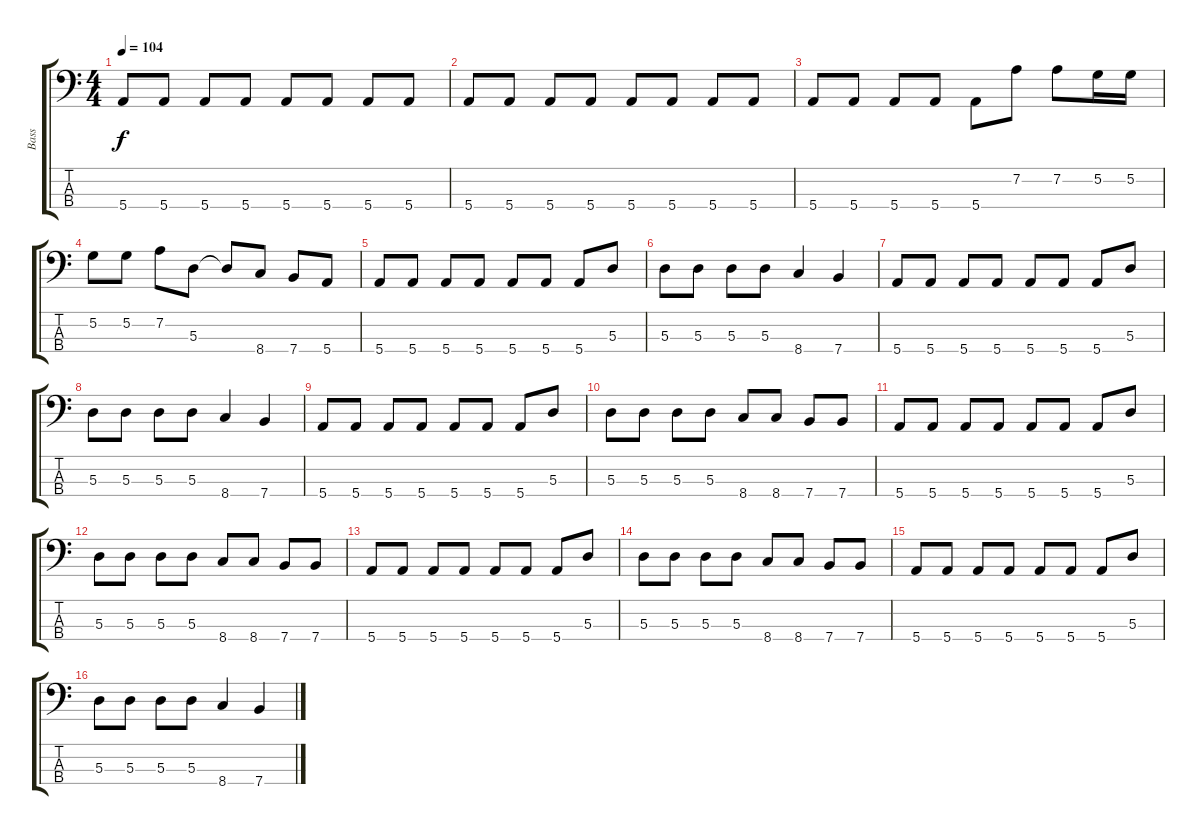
\track ("Bass" "Bass") {instrument electricbasspick}
\staff {score tabs}
\tuning (G2 D2 A1 E1) {hide}
\ts (4 4)
\tempo 104
\clef f4
\ks c
5.4.8{dy f} 5.4.8 5.4.8 5.4.8 5.4.8 5.4.8 5.4.8 5.4.8 |
5.4.8 5.4.8 5.4.8 5.4.8 5.4.8 5.4.8 5.4.8 5.4.8 |
5.4.8 5.4.8 5.4.8 5.4.8 5.4.8 7.2.8 7.2.8 5.2.16 5.2.16 |
5.2.8 5.2.8 7.2.8 5.3.8 5.3{t}.8 8.4.8 7.4.8 5.4.8 |
5.4.8 5.4.8 5.4.8 5.4.8 5.4.8 5.4.8 5.4.8 5.3.8 |
5.3.8 5.3.8 5.3.8 5.3.8 8.4.4 7.4.4 |
5.4.8 5.4.8 5.4.8 5.4.8 5.4.8 5.4.8 5.4.8 5.3.8 |
5.3.8 5.3.8 5.3.8 5.3.8 8.4.4 7.4.4 |
5.4.8 5.4.8 5.4.8 5.4.8 5.4.8 5.4.8 5.4.8 5.3.8 |
5.3.8 5.3.8 5.3.8 5.3.8 8.4.8 8.4.8 7.4.8 7.4.8 |
5.4.8 5.4.8 5.4.8 5.4.8 5.4.8 5.4.8 5.4.8 5.3.8 |
5.3.8 5.3.8 5.3.8 5.3.8 8.4.8 8.4.8 7.4.8 7.4.8 |
5.4.8 5.4.8 5.4.8 5.4.8 5.4.8 5.4.8 5.4.8 5.3.8 |
5.3.8 5.3.8 5.3.8 5.3.8 8.4.8 8.4.8 7.4.8 7.4.8 |
5.4.8 5.4.8 5.4.8 5.4.8 5.4.8 5.4.8 5.4.8 5.3.8 |
5.3.8 5.3.8 5.3.8 5.3.8 8.4.4 7.4.4
